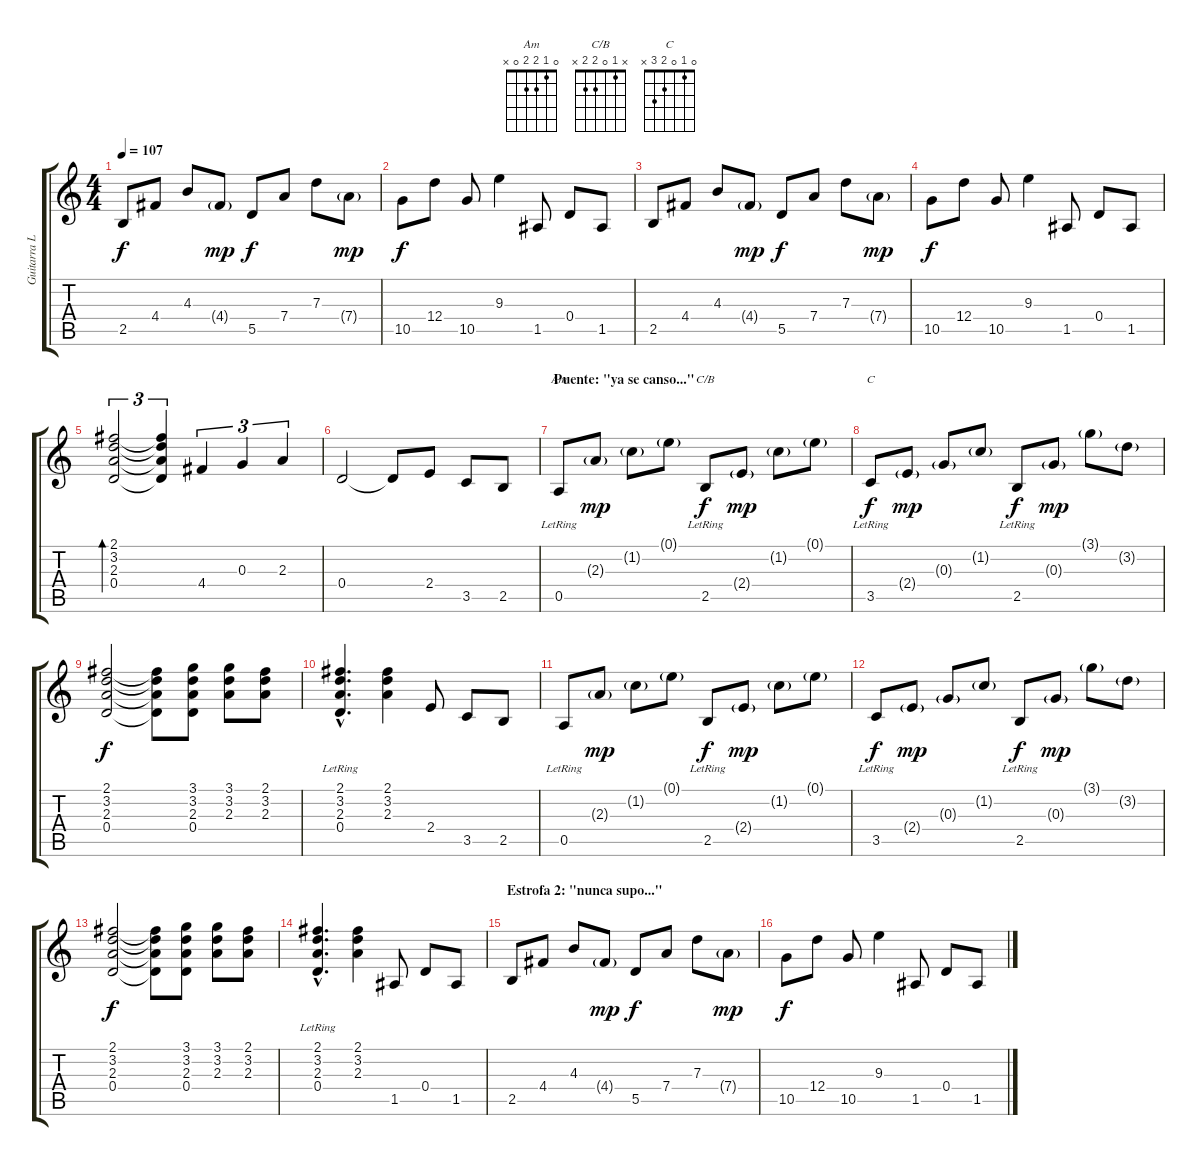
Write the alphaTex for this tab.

\track ("Guitarra Limpia" "Guitarra L") {instrument electricguitarclean}
\staff {score tabs}
\tuning (E4 B3 G3 D3 A2 E2) {hide}
\chord ("Am" 0 1 2 2 0 x)
\chord ("C/B" x 1 0 2 2 x)
\chord ("C" 0 1 0 2 3 x)
\ts (4 4)
\tempo 107
\clef g2
\ks c
2.5.8{dy f} 4.4.8 4.3.8 4.4{g}.8{dy mp} 5.5.8{dy f} 7.4.8 7.3.8 7.4{g}.8{dy mp} |
10.5.8{dy f} 12.4.8 10.5.8 9.3.4 1.5.8 0.4.8 1.5.8 |
2.5.8 4.4.8 4.3.8 4.4{g}.8{dy mp} 5.5.8{dy f} 7.4.8 7.3.8 7.4{g}.8{dy mp} |
10.5.8{dy f} 12.4.8 10.5.8 9.3.4 1.5.8 0.4.8 1.5.8 |
(2.1 3.2 2.3 0.4).2{tu (3 2) bd 120} (2.1{t} 3.2{t} 2.3{t} 0.4{t}).4{tu (3 2)} 4.4.4{tu (3 2)} 0.3.4{tu (3 2)} 2.3.4{tu (3 2)} |
0.4.2 0.4{t}.8 2.4.8 3.5.8 2.5.8 |
\section ("" "Puente: \"ya se canso...\"")
0.5{lr}.8{ch "Am"} 2.3{g}.8{dy mp} 1.2{g}.8 0.1{g}.8 2.5{lr}.8{ch "C/B" dy f} 2.4{g}.8{dy mp} 1.2{g}.8 0.1{g}.8 |
3.5{lr}.8{ch "C" dy f} 2.4{g}.8{dy mp} 0.3{g}.8 1.2{g}.8 2.5{lr}.8{dy f} 0.3{g}.8{dy mp} 3.1{g}.8 3.2{g}.8 |
(2.1 3.2 2.3 0.4).2{dy f} (2.1{t} 3.2{t} 2.3{t} 0.4{t}).8 (3.1 3.2 2.3 0.4).8 (3.1 3.2 2.3).8 (2.1 3.2 2.3).8 |
(2.1{hac} 3.2{hac} 2.3{hac} 0.4{hac lr}).4{d} (2.1 3.2 2.3).4 2.4.8 3.5.8 2.5.8 |
0.5{lr}.8 2.3{g}.8{dy mp} 1.2{g}.8 0.1{g}.8 2.5{lr}.8{dy f} 2.4{g}.8{dy mp} 1.2{g}.8 0.1{g}.8 |
3.5{lr}.8{dy f} 2.4{g}.8{dy mp} 0.3{g}.8 1.2{g}.8 2.5{lr}.8{dy f} 0.3{g}.8{dy mp} 3.1{g}.8 3.2{g}.8 |
(2.1 3.2 2.3 0.4).2{dy f} (2.1{t} 3.2{t} 2.3{t} 0.4{t}).8 (3.1 3.2 2.3 0.4).8 (3.1 3.2 2.3).8 (2.1 3.2 2.3).8 |
(2.1{hac} 3.2{hac} 2.3{hac} 0.4{hac lr}).4{d} (2.1 3.2 2.3).4 1.5.8 0.4.8 1.5.8 |
\section ("" "Estrofa 2: \"nunca supo...\"")
2.5.8 4.4.8 4.3.8 4.4{g}.8{dy mp} 5.5.8{dy f} 7.4.8 7.3.8 7.4{g}.8{dy mp} |
10.5.8{dy f} 12.4.8 10.5.8 9.3.4 1.5.8 0.4.8 1.5.8
